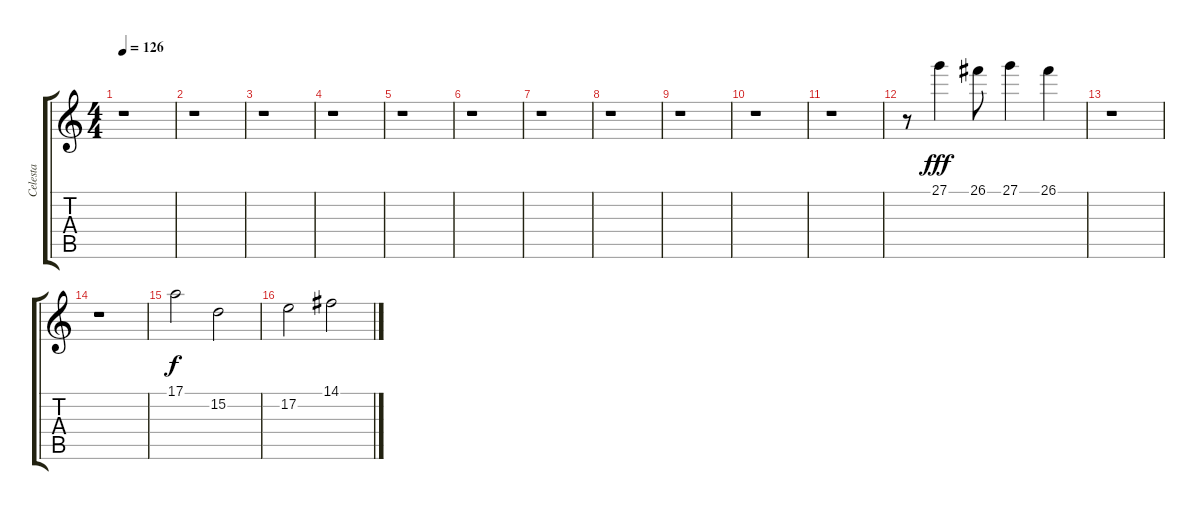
\track ("Celesta" "Celesta") {instrument celesta}
\staff {score tabs}
\tuning (E4 B3 G3 D3 A2 E2) {hide}
\ts (4 4)
\tempo 126
\clef g2
\ks c
r.1{dy fff instrument celesta} |
r.1 |
r.1 |
r.1 |
r.1 |
r.1 |
r.1 |
r.1 |
r.1 |
r.1 |
r.1 |
r.8 27.1.4 26.1.8 27.1.4 26.1.4 |
r.1 |
r.1 |
17.1.2{dy f} 15.2.2 |
17.2.2 14.1.2
